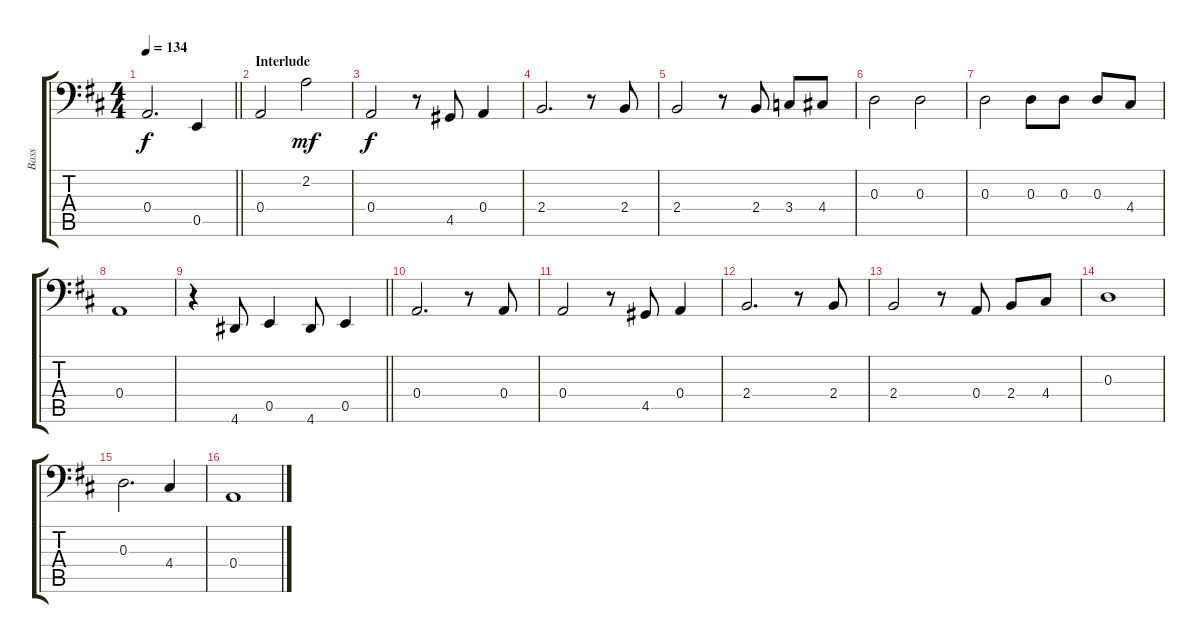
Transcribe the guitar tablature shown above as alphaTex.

\track ("Bass" "Bass") {instrument electricbassfinger}
\staff {score tabs}
\tuning (C3 G2 D2 A1 E1 B0) {hide}
\ts (4 4)
\tempo 134
\clef f4
\barLineRight lightlight
\ks d
0.4.2{d dy f} 0.5.4 |
\section ("" "Interlude")
0.4.2 2.2.2{dy mf} |
0.4.2{dy f} r.8 4.5.8 0.4.4 |
2.4.2{d} r.8 2.4.8 |
2.4.2 r.8 2.4.8 3.4.8 4.4.8 |
0.3.2 0.3.2 |
0.3.2 0.3.8 0.3.8 0.3.8 4.4.8 |
0.4.1 |
\barLineRight lightlight
r.4 4.6.8 0.5.4 4.6.8 0.5.4 |
0.4.2{d} r.8 0.4.8 |
0.4.2 r.8 4.5.8 0.4.4 |
2.4.2{d} r.8 2.4.8 |
2.4.2 r.8 0.4.8 2.4.8 4.4.8 |
0.3.1 |
0.3.2{d} 4.4.4 |
0.4.1
